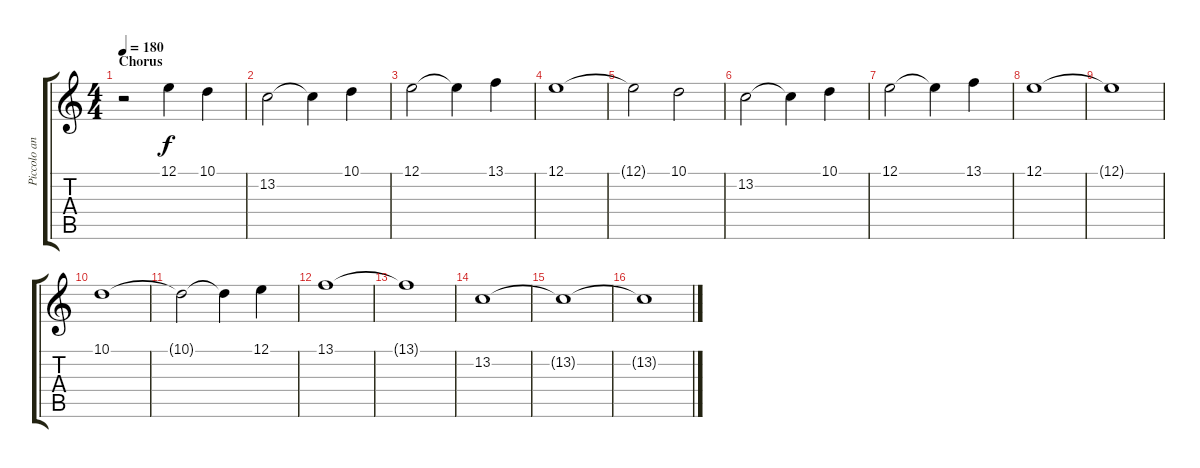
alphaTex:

\track ("Piccolo and Strings" "Piccolo an") {instrument piccolo}
\staff {score tabs}
\tuning (E4 B3 G3 D3 A2 E2) {hide}
\ts (4 4)
\section ("" "Chorus")
\tempo 180
\clef g2
\ks c
r.2{dy ff volume 10 instrument stringensemble2} 12.1.4{dy f} 10.1.4 |
13.2.2 13.2{t}.4 10.1.4 |
12.1.2 12.1{t}.4 13.1.4 |
12.1.1 |
12.1{t}.2 10.1.2 |
13.2.2 13.2{t}.4 10.1.4 |
12.1.2 12.1{t}.4 13.1.4 |
12.1.1 |
12.1{t}.1 |
10.1.1 |
10.1{t}.2 10.1{t}.4 12.1.4 |
13.1.1 |
13.1{t}.1 |
13.2.1 |
13.2{t}.1 |
13.2{t}.1
